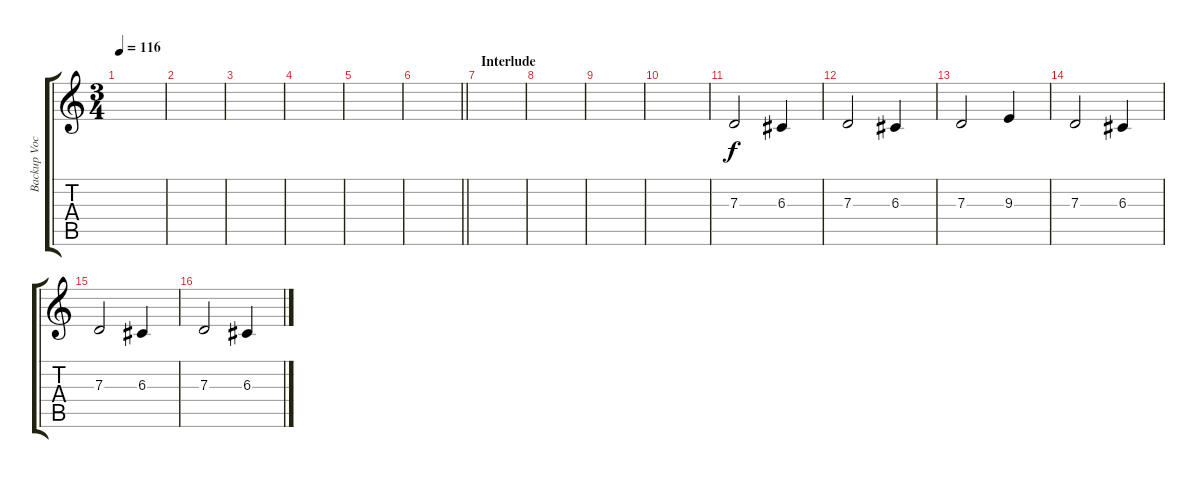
\track ("Backup Vocals" "Backup Voc") {instrument trumpet}
\staff {score tabs}
\tuning (E4 B3 G3 D3 A2 E2) {hide}
\ts (3 4)
\tempo 116
\clef g2
\ks c
|
|
|
|
|
\barLineRight lightlight
|
\section ("" "Interlude")
|
|
|
|
7.3.2 6.3.4 |
7.3.2 6.3.4 |
7.3.2 9.3.4 |
7.3.2 6.3.4 |
7.3.2 6.3.4 |
7.3.2 6.3.4
